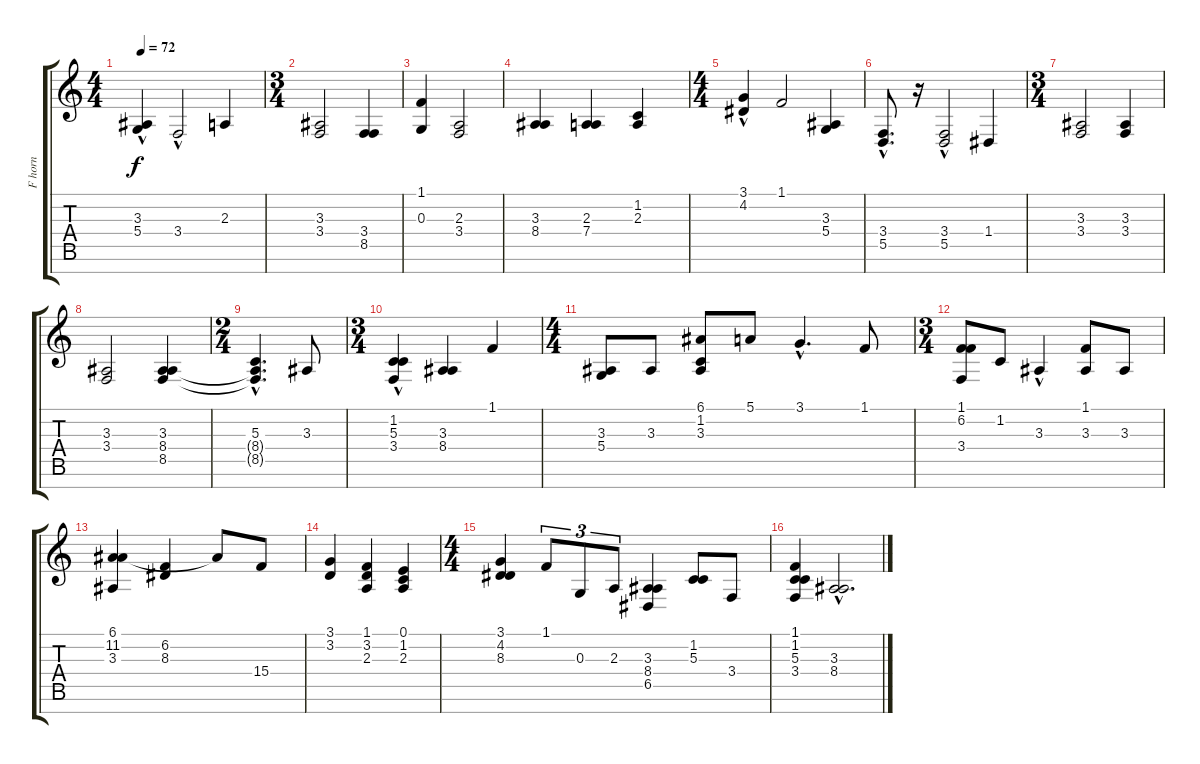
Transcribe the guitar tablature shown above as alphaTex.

\track ("F horn" "F horn") {instrument frenchhorn}
\staff {score tabs}
\tuning (E4 B3 G3 D3 A2 E2 B1) {hide}
\ts (4 4)
\tempo 72
\clef g2
\ks c
(3.3{hac} 5.4).4{dy f} 3.4{hac}.2 2.3.4 |
\ts (3 4)
(3.3 3.4).2 (3.4 8.5).4 |
(1.1 0.3).4 (2.3 3.4).2 |
(3.3 8.4).4 (2.3 7.4).4 (1.2 2.3).4 |
\ts (4 4)
(3.1 4.2{hac}).4 1.1.2 (3.3 5.4).4 |
(3.4{hac} 5.5{hac}).8{d} r.16 (3.4{hac} 5.5).2 1.4.4 |
\ts (3 4)
(3.3 3.4).2 (3.3 3.4).4 |
(3.3 3.4).2 (3.3 8.4 8.5).4 |
\ts (2 4)
(5.3{hac} 8.4{hac t} 8.5{t}).4{d} 3.3.8 |
\ts (3 4)
(1.2 5.3 3.4{hac}).4 (3.3 8.4).4 1.1.4 |
\ts (4 4)
(3.3 5.4).8 3.3.8 (6.1 1.2 3.3).8 5.1.8 3.1{hac}.4{d} 1.1.8 |
\ts (3 4)
(1.1 6.2 3.4).8 1.2.8 3.3{hac}.4 (1.1 3.3).8 3.3.8 |
(6.1 11.2 3.3).4 (6.2 8.3).4 6.1{t}.8 15.4.8 |
(3.1 3.2).4 (1.1 3.2 2.3).4 (0.1 1.2 2.3).4 |
\ts (4 4)
(3.1 4.2 8.3).4 1.1.8{tu (3 2)} 0.3.8{tu (3 2)} 2.3.8{tu (3 2)} (3.3 8.4 6.5).4 (1.2 5.3).8 3.4.8 |
(1.1 1.2 5.3 3.4).4 (3.3{hac} 8.4{hac}).2{d}
